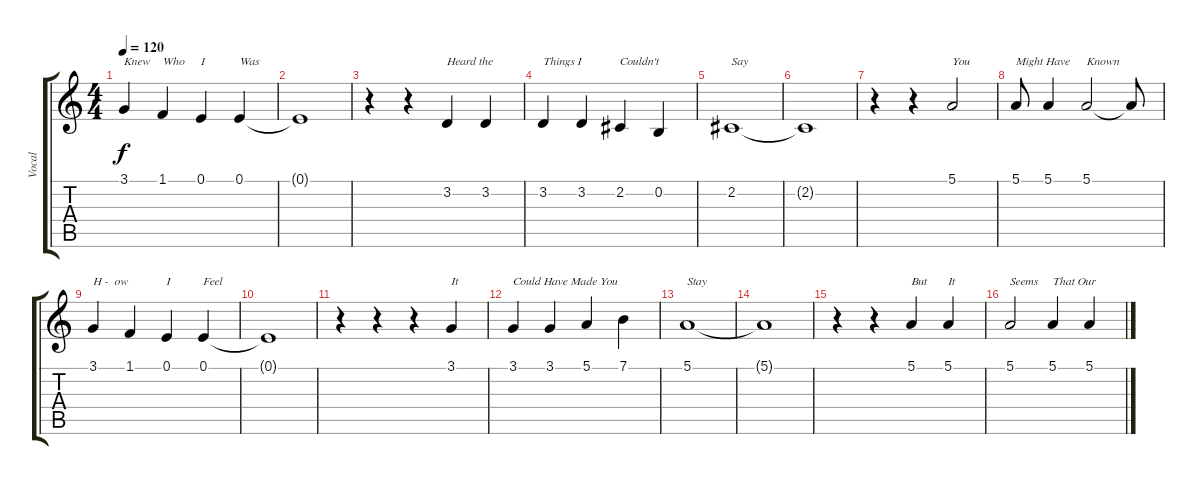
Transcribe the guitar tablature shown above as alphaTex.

\track ("Vocal" "Vocal") {instrument frenchhorn}
\staff {score tabs}
\tuning (E4 B3 G3 D3 A2 E2) {hide}
\ts (4 4)
\tempo 120
\clef g2
\ks c
3.1.4{txt "Knew" dy f} 1.1.4{txt "Who"} 0.1.4{txt "I"} 0.1.4{txt "Was"} |
0.1{t}.1 |
r.4 r.4 3.2.4{txt "Heard the"} 3.2.4 |
3.2.4{txt "Things I"} 3.2.4 2.2.4{txt "Couldn't"} 0.2.4 |
2.2.1{txt "Say"} |
2.2{t}.1 |
r.4 r.4 5.1.2{txt "You"} |
5.1.8{txt "Might Have"} 5.1.4 5.1.2{txt "Known"} 5.1{t}.8 |
3.1.4{txt "H -  ow"} 1.1.4 0.1.4{txt "I"} 0.1.4{txt "Feel"} |
0.1{t}.1 |
r.4 r.4 r.4 3.1.4{txt "It"} |
3.1.4{txt "Could Have Made You"} 3.1.4 5.1.4 7.1.4 |
5.1.1{txt "Stay"} |
5.1{t}.1 |
r.4 r.4 5.1.4{txt "But"} 5.1.4{txt "It"} |
5.1.2{txt "Seems"} 5.1.4{txt "That Our"} 5.1.4
